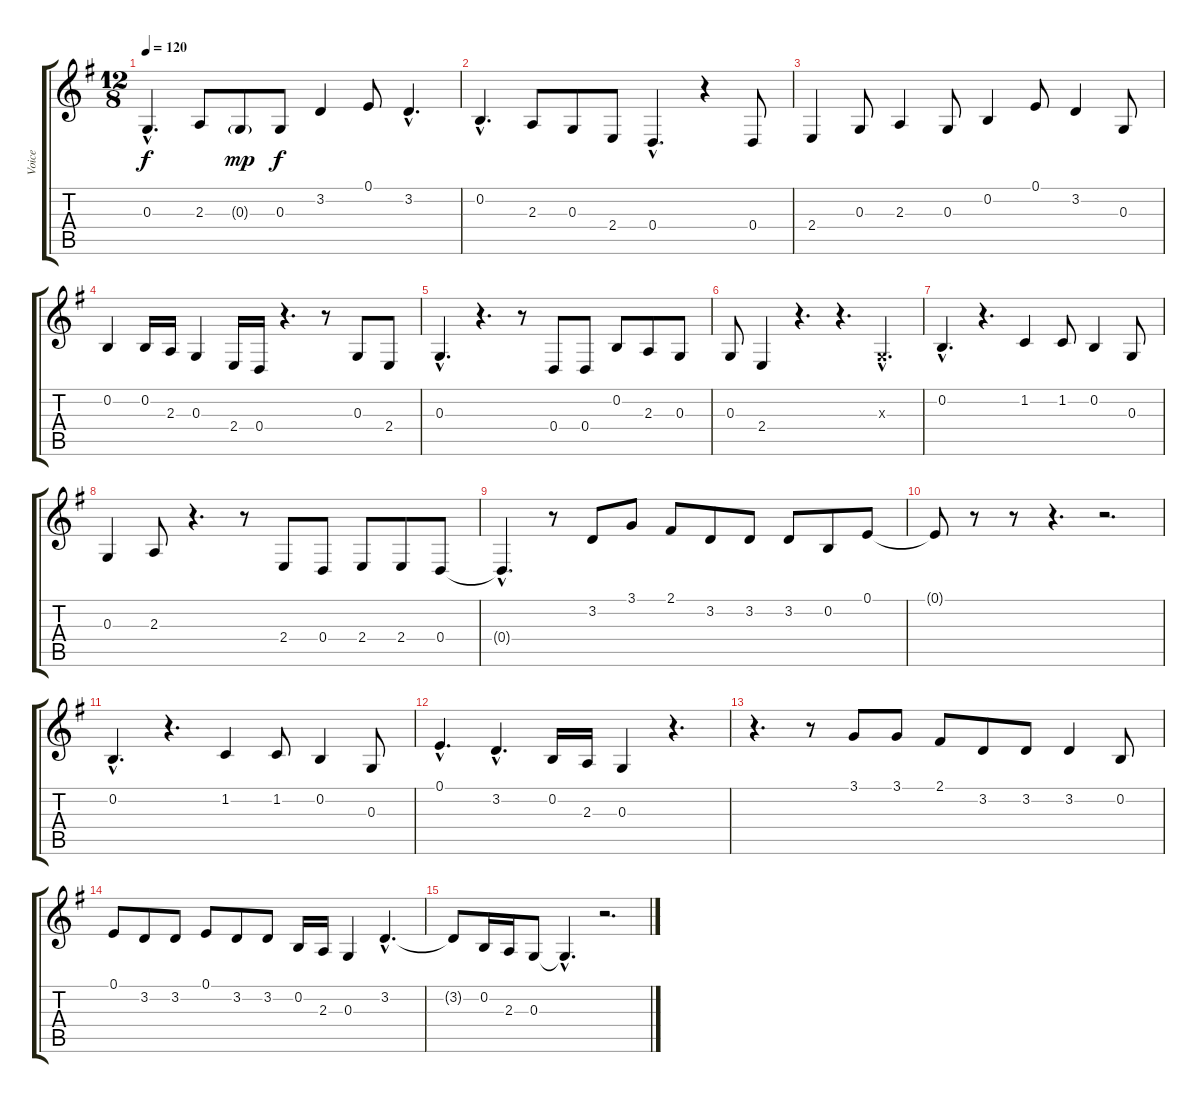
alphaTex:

\track ("Voice" "Voice") {instrument tuba}
\staff {score tabs}
\tuning (E4 B3 G3 D3 A2 E2) {hide}
\ts (12 8)
\tempo 120
\clef g2
\ks g
0.3{hac}.4{d dy f} 2.3.8 0.3{g}.8{dy mp} 0.3.8{dy f} 3.2.4 0.1.8 3.2{hac}.4{d} |
0.2{hac}.4{d} 2.3.8 0.3.8 2.4.8 0.4{hac}.4{d} r.4 0.4.8 |
2.4.4 0.3.8 2.3.4 0.3.8 0.2.4 0.1.8 3.2.4 0.3.8 |
0.2.4 0.2.16 2.3.16 0.3.4 2.4.16 0.4.16 r.4{d} r.8 0.3.8 2.4.8 |
0.3{hac}.4{d} r.4{d} r.8 0.4.8 0.4.8 0.2.8 2.3.8 0.3.8 |
0.3.8 2.4.4 r.4{d} r.4{d} 0.3{hac x}.4{d} |
0.2{hac}.4{d} r.4{d} 1.2.4 1.2.8 0.2.4 0.3.8 |
0.3.4 2.3.8 r.4{d} r.8 2.4.8 0.4.8 2.4.8 2.4.8 0.4.8 |
0.4{hac t}.4{d} r.8 3.2.8 3.1.8 2.1.8 3.2.8 3.2.8 3.2.8 0.2.8 0.1.8 |
0.1{t}.8 r.8 r.8 r.4{d} r.2{d} |
0.2{hac}.4{d} r.4{d} 1.2.4 1.2.8 0.2.4 0.3.8 |
0.1{hac}.4{d} 3.2{hac}.4{d} 0.2.16 2.3.16 0.3.4 r.4{d} |
r.4{d} r.8 3.1.8 3.1.8 2.1.8 3.2.8 3.2.8 3.2.4 0.2.8 |
0.1.8 3.2.8 3.2.8 0.1.8 3.2.8 3.2.8 0.2.16 2.3.16 0.3.4 3.2{hac}.4{d} |
3.2{t}.8 0.2.16 2.3.16 0.3.8 0.3{hac t}.4{d} r.2{d}
